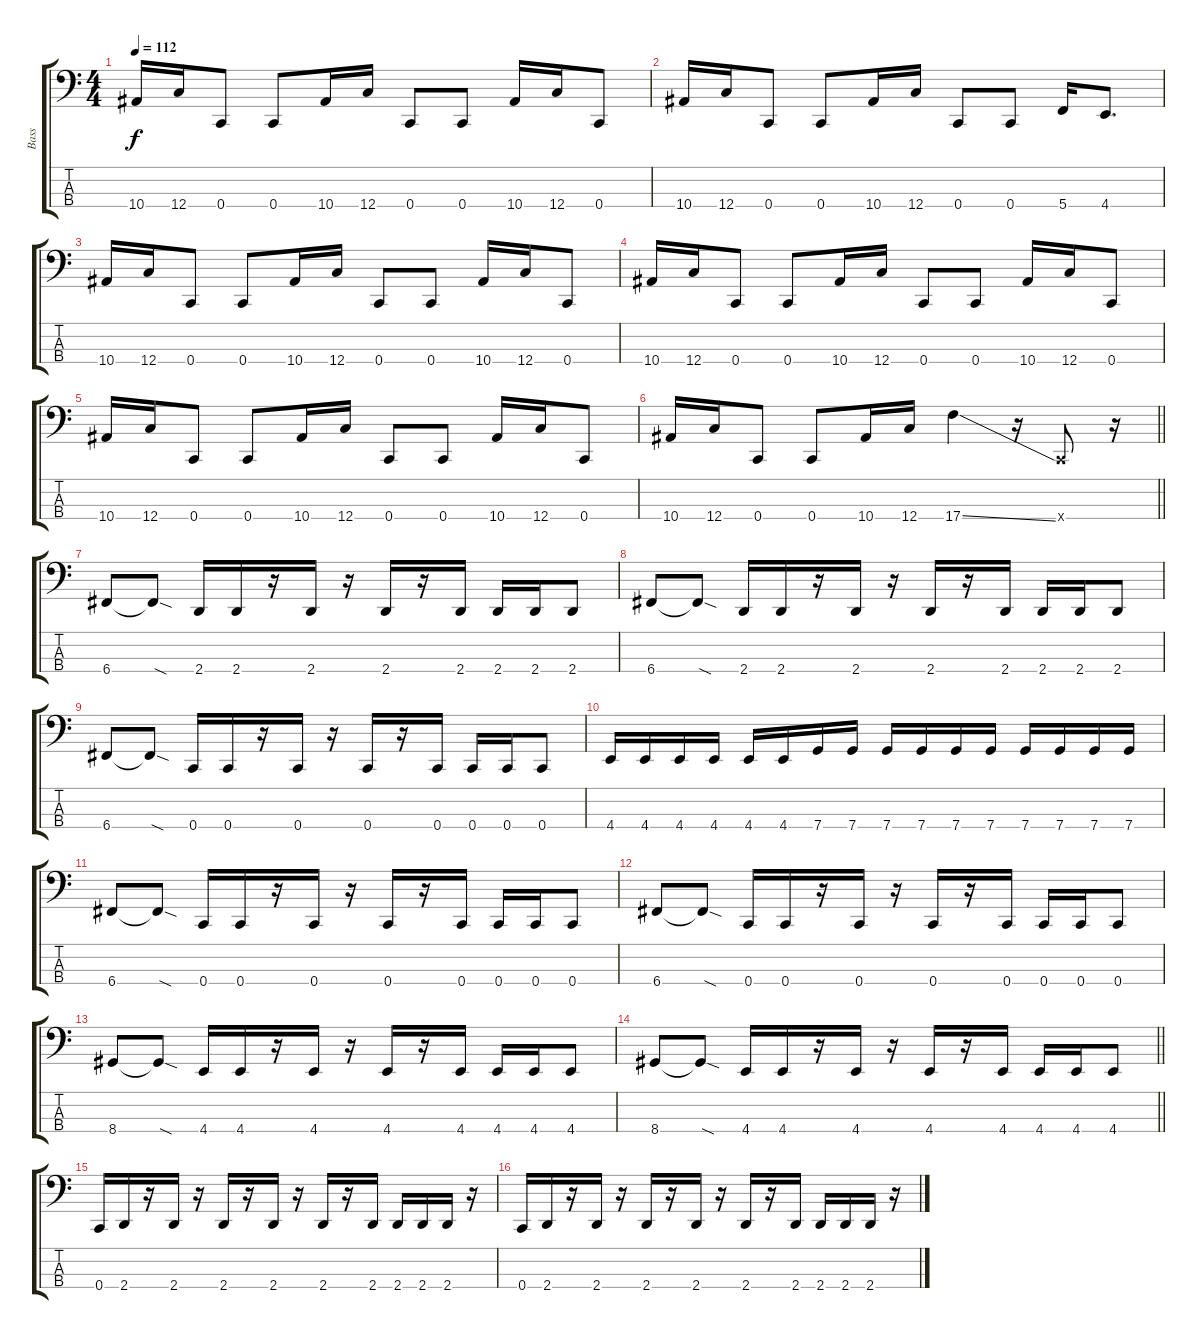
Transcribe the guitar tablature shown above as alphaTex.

\track ("Bass" "Bass") {instrument electricbasspick}
\staff {score tabs}
\tuning (G2 C2 G1 C1) {hide}
\ts (4 4)
\tempo 112
\clef f4
\ks c
10.4.16{dy f} 12.4.16 0.4.8 0.4.8 10.4.16 12.4.16 0.4.8 0.4.8 10.4.16 12.4.16 0.4.8 |
10.4.16 12.4.16 0.4.8 0.4.8 10.4.16 12.4.16 0.4.8 0.4.8 5.4.16 4.4.8{d} |
10.4.16 12.4.16 0.4.8 0.4.8 10.4.16 12.4.16 0.4.8 0.4.8 10.4.16 12.4.16 0.4.8 |
10.4.16 12.4.16 0.4.8 0.4.8 10.4.16 12.4.16 0.4.8 0.4.8 10.4.16 12.4.16 0.4.8 |
10.4.16 12.4.16 0.4.8 0.4.8 10.4.16 12.4.16 0.4.8 0.4.8 10.4.16 12.4.16 0.4.8 |
\barLineRight lightlight
10.4.16 12.4.16 0.4.8 0.4.8 10.4.16 12.4.16 17.4{ss}.4 r.16 0.4{x}.8 r.16 |
6.4.8 6.4{sod t}.8 2.4.16 2.4.16 r.16 2.4.16 r.16 2.4.16 r.16 2.4.16 2.4.16 2.4.16 2.4.8 |
6.4.8 6.4{sod t}.8 2.4.16 2.4.16 r.16 2.4.16 r.16 2.4.16 r.16 2.4.16 2.4.16 2.4.16 2.4.8 |
6.4.8 6.4{sod t}.8 0.4.16 0.4.16 r.16 0.4.16 r.16 0.4.16 r.16 0.4.16 0.4.16 0.4.16 0.4.8 |
4.4.16 4.4.16 4.4.16 4.4.16 4.4.16 4.4.16 7.4.16 7.4.16 7.4.16 7.4.16 7.4.16 7.4.16 7.4.16 7.4.16 7.4.16 7.4.16 |
6.4.8 6.4{sod t}.8 0.4.16 0.4.16 r.16 0.4.16 r.16 0.4.16 r.16 0.4.16 0.4.16 0.4.16 0.4.8 |
6.4.8 6.4{sod t}.8 0.4.16 0.4.16 r.16 0.4.16 r.16 0.4.16 r.16 0.4.16 0.4.16 0.4.16 0.4.8 |
8.4.8 8.4{sod t}.8 4.4.16 4.4.16 r.16 4.4.16 r.16 4.4.16 r.16 4.4.16 4.4.16 4.4.16 4.4.8 |
\barLineRight lightlight
8.4.8 8.4{sod t}.8 4.4.16 4.4.16 r.16 4.4.16 r.16 4.4.16 r.16 4.4.16 4.4.16 4.4.16 4.4.8 |
0.4.16 2.4.16 r.16 2.4.16 r.16 2.4.16 r.16 2.4.16 r.16 2.4.16 r.16 2.4.16 2.4.16 2.4.16 2.4.16 r.16 |
0.4.16 2.4.16 r.16 2.4.16 r.16 2.4.16 r.16 2.4.16 r.16 2.4.16 r.16 2.4.16 2.4.16 2.4.16 2.4.16 r.16
